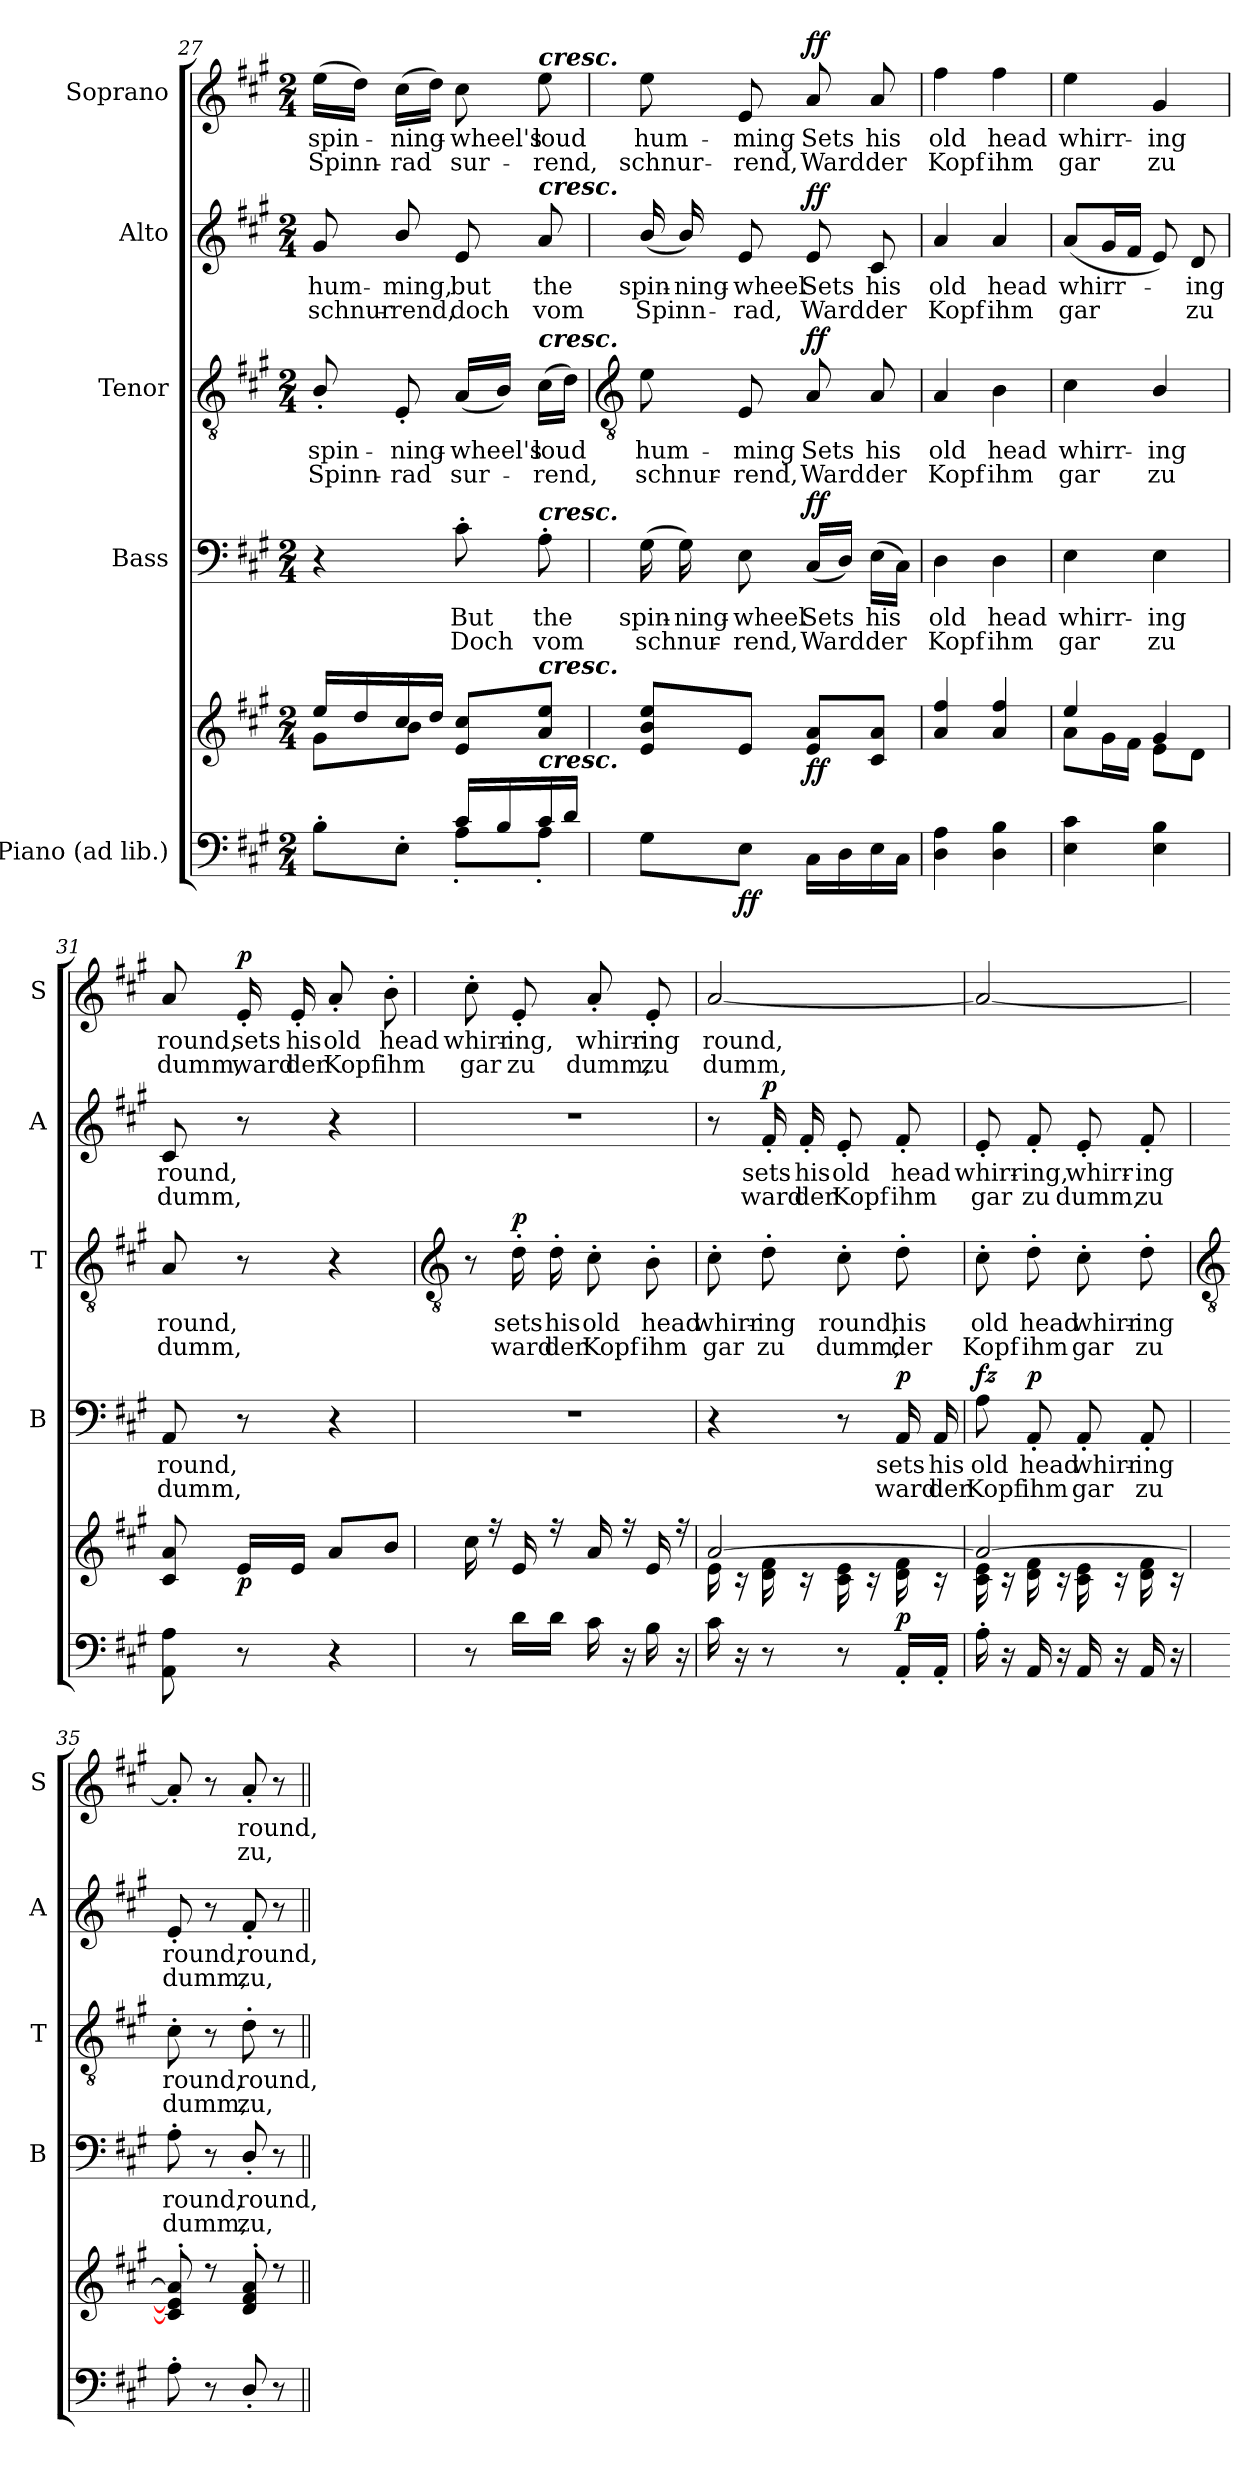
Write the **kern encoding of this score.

**kern	**kern	**dynam	**kern	**text	**text	**dynam	**kern	**text	**text	**dynam	**kern	**text	**text	**dynam	**kern	**text	**text	**dynam
*part5	*part5	*part5	*part4	*part4	*part4	*part4	*part3	*part3	*part3	*part3	*part2	*part2	*part2	*part2	*part1	*part1	*part1	*part1
*staff6	*staff5	*staff5/6	*staff4	*staff4	*staff4	*staff4	*staff3	*staff3	*staff3	*staff3	*staff2	*staff2	*staff2	*staff2	*staff1	*staff1	*staff1	*staff1
*I"Piano (ad lib.)	*	*	*I"Bass	*	*	*	*I"Tenor	*	*	*	*I"Alto	*	*	*	*I"Soprano	*	*	*
*	*	*	*I'B	*	*	*	*I'T	*	*	*	*I'A	*	*	*	*I'S	*	*	*
*clefF4	*clefG2	*	*clefF4	*	*	*	*clefGv2	*	*	*	*clefG2	*	*	*	*clefG2	*	*	*
*k[f#c#g#]	*k[f#c#g#]	*	*k[f#c#g#]	*	*	*	*k[f#c#g#]	*	*	*	*k[f#c#g#]	*	*	*	*k[f#c#g#]	*	*	*
*A:	*A:	*	*A:	*	*	*	*A:	*	*	*	*A:	*	*	*	*A:	*	*	*
*M2/4	*M2/4	*	*M2/4	*	*	*	*M2/4	*	*	*	*M2/4	*	*	*	*M2/4	*	*	*
=27	=27	=27	=27	=27	=27	=27	=27	=27	=27	=27	=27	=27	=27	=27	=27	=27	=27	=27
*^	*^	*	*	*	*	*	*	*	*	*	*	*	*	*	*	*	*	*
!	!	!	!	!	!	!	!	!	!	!LO:LY:b	!LO:LY:b	!	!	!LO:LY:b	!LO:LY:b	!	!	!LO:LY:b	!LO:LY:b	!
4ryy	8B'L	16ee/LL	8g#\L	.	4r	.	.	.	8B'/	spin-	-Spinn-	.	8g#	hum-	-schnur-	.	(>16eeLL	spin-	Spinn-	.
.	.	16dd/	.	.	.	.	.	.	.	.	.	.	.	.	.	.	16ddJJ)	.	.	.
!	!	!	!	!	!	!	!	!	!	!LO:LY:b	!LO:LY:b	!	!	!LO:LY:b	!LO:LY:b	!	!	!LO:LY:b	!LO:LY:b	!
.	8E'J	16cc#/	8b\J	.	.	.	.	.	8E'	-ning-	-rad	.	8b/	-ming,	rend,	.	(>16cc#LL	ning-	rad	.
.	.	16dd/JJ	.	.	.	.	.	.	.	.	.	.	.	.	.	.	16ddJJ)	.	.	.
!	!	!	!	!	!	!LO:LY:b	!LO:LY:b	!	!	!LO:LY:b	!LO:LY:b	!	!	!LO:LY:b	!LO:LY:b	!	!	!LO:LY:b	!LO:LY:b	!
16c#/LL	8A'L	8e/ 8cc#/L	4ryy	.	8c#'	But	Doch	.	(<16ALL	wheel's	sur-	.	8e	but	doch	.	8cc#	wheel's	sur-	.
16B/	.	.	.	.	.	.	.	.	16BJJ)	.	.	.	.	.	.	.	.	.	.	.
!	!	!	!	!	!	!	!	!	!	!	!	!	!	!	!	!	!LO:TX:a:Bi:t=cresc.	!	!	!
!	!	!	!	!	!	!	!	!	!	!	!	!	!LO:TX:a:Bi:t=cresc.	!	!	!	!	!	!	!
!	!	!	!	!	!	!	!	!	!LO:TX:a:Bi:t=cresc.	!	!	!	!	!	!	!	!	!	!	!
!	!	!	!	!	!LO:TX:a:Bi:t=cresc.	!	!	!	!	!	!	!	!	!	!	!	!	!	!	!
!	!	!LO:TX:a:Bi:t=cresc.	!	!	!	!	!	!	!	!	!	!	!	!	!	!	!	!	!	!
!LO:TX:a:Bi:t=cresc.	!	!	!	!	!	!	!	!	!	!	!	!	!	!	!	!	!	!	!	!
!	!	!	!	!	!	!LO:LY:b	!LO:LY:b	!	!	!LO:LY:b	!LO:LY:b	!	!	!LO:LY:b	!LO:LY:b	!	!	!LO:LY:b	!LO:LY:b	!
16c#/	8A'J	8a/ 8ee/J	.	.	8A'	the	vom	.	(>16c#LL	loud	rend,	.	8a	the	vom	.	8ee	-loud	rend,	.
16d/JJ	.	.	.	.	.	.	.	.	16dJJ)	.	.	.	.	.	.	.	.	.	.	.
*v	*v	*	*	*	*	*	*	*	*	*	*	*	*	*	*	*	*	*	*	*
!!LO:LB:g=z
=28	=28	=28	=28	=28	=28	=28	=28	=28	=28	=28	=28	=28	=28	=28	=28	=28	=28	=28	=28
*	*	*	*	*	*	*	*	*clefGv2	*	*	*	*	*	*	*	*	*	*	*
!	!	!LO:N:vis=1	!	!	!LO:LY:b	!LO:LY:b	!	!	!LO:LY:b	!LO:LY:b	!	!	!LO:LY:b	!LO:LY:b	!	!	!LO:LY:b	!LO:LY:b	!
8G#L	8e 8b 8eeL	2ryy	.	(>16G#	spin-	-schnur-	.	8e	hum-	-schnur-	.	(<16b/	spin-	-Spinn-	.	8ee	hum-	-schnur-	.
!	!	!	!	!	!LO:LY:b	!	!	!	!	!	!	!	!LO:LY:b	!	!	!	!	!	!
.	.	.	.	16G#)	ning-	.	.	.	.	.	.	16b/)	ning-	.	.	.	.	.	.
!	!	!	!LO:DY:b=2	!	!LO:LY:b	!LO:LY:b	!	!	!LO:LY:b	!LO:LY:b	!	!	!LO:LY:b	!LO:LY:b	!	!	!LO:LY:b	!LO:LY:b	!
8EJ	8eJ	.	ff	8E	-wheel	rend,	.	8E	-ming	rend,	.	8e	-wheel	rad,	.	8e	-ming	rend,	.
!	!	!	!LO:DY:b	!	!LO:LY:b	!LO:LY:b	!LO:DY:b	!	!LO:LY:b	!LO:LY:b	!LO:DY:b	!	!LO:LY:b	!LO:LY:b	!LO:DY:b	!	!LO:LY:b	!LO:LY:b	!LO:DY:b
16C#LL	8e 8aL	.	ff	(<16C#LL	Sets	Ward	ff	8A	Sets	Ward	ff	8e	Sets	Ward	ff	8a	Sets	Ward	ff
16D	.	.	.	16DJJ)	.	.	.	.	.	.	.	.	.	.	.	.	.	.	.
!	!	!	!	!	!LO:LY:b	!LO:LY:b	!	!	!LO:LY:b	!LO:LY:b	!	!	!LO:LY:b	!LO:LY:b	!	!	!LO:LY:b	!LO:LY:b	!
16E	8c# 8aJ	.	.	(>16ELL	his	der	.	8A	his	der	.	8c#	his	der	.	8a	his	der	.
16C#JJ	.	.	.	16C#JJ)	.	.	.	.	.	.	.	.	.	.	.	.	.	.	.
=29	=29	=29	=29	=29	=29	=29	=29	=29	=29	=29	=29	=29	=29	=29	=29	=29	=29	=29	=29
!	!	!LO:N:vis=1	!	!	!LO:LY:b	!LO:LY:b	!	!	!LO:LY:b	!LO:LY:b	!	!	!LO:LY:b	!LO:LY:b	!	!	!LO:LY:b	!LO:LY:b	!
4D 4A	4a 4ff#	2ryy	.	4D	old	Kopf	.	4A	old	Kopf	.	4a	old	Kopf	.	4ff#	old	Kopf	.
!	!	!	!	!	!LO:LY:b	!LO:LY:b	!	!	!LO:LY:b	!LO:LY:b	!	!	!LO:LY:b	!LO:LY:b	!	!	!LO:LY:b	!LO:LY:b	!
4D 4B	4a 4ff#	.	.	4D	head	ihm	.	4B	head	ihm	.	4a	head	ihm	.	4ff#	head	ihm	.
=30	=30	=30	=30	=30	=30	=30	=30	=30	=30	=30	=30	=30	=30	=30	=30	=30	=30	=30	=30
!	!	!	!	!	!LO:LY:b	!LO:LY:b	!	!	!LO:LY:b	!LO:LY:b	!	!	!LO:LY:b	!LO:LY:b	!	!	!LO:LY:b	!LO:LY:b	!
4E 4c#	4ee/	8a\L	.	4E	whirr-	-gar	.	4c#	whirr-	-gar	.	(<8aL	whirr-	gar	.	4ee	whirr-	-gar	.
.	.	16g#\L	.	.	.	.	.	.	.	.	.	16g#L	.	.	.	.	.	.	.
.	.	16f#\JJ	.	.	.	.	.	.	.	.	.	16f#JJ	.	.	.	.	.	.	.
!	!	!	!	!	!LO:LY:b	!LO:LY:b	!	!	!LO:LY:b	!LO:LY:b	!	!	!	!	!	!	!LO:LY:b	!LO:LY:b	!
4E 4B	4g#	8e\L	.	4E	ing	zu	.	4B/	ing	zu	.	8e)	.	.	.	4g#	ing	zu	.
!	!	!	!	!	!	!	!	!	!	!	!	!	!LO:LY:b	!LO:LY:b	!	!	!	!	!
.	.	8d\J	.	.	.	.	.	.	.	.	.	8d	ing	zu	.	.	.	.	.
=31	=31	=31	=31	=31	=31	=31	=31	=31	=31	=31	=31	=31	=31	=31	=31	=31	=31	=31	=31
!	!	!LO:N:vis=1	!	!	!LO:LY:b	!LO:LY:b	!	!	!LO:LY:b	!LO:LY:b	!	!	!LO:LY:b	!LO:LY:b	!	!	!LO:LY:b	!LO:LY:b	!
8AA 8A	8c# 8a	2ryy	.	8AA	round,	dumm,	.	8A	round,	dumm,	.	8c#	round,	dumm,	.	8a	round,	dumm,	.
!	!	!	!LO:DY:b	!	!	!	!	!	!	!	!	!	!	!	!	!	!LO:LY:b	!LO:LY:b	!LO:DY:b
8r	16eLL	.	p	8r	.	.	.	8r	.	.	.	8r	.	.	.	16e'	sets	ward	p
!	!	!	!	!	!	!	!	!	!	!	!	!	!	!	!	!	!LO:LY:b	!LO:LY:b	!
.	16eJJ	.	.	.	.	.	.	.	.	.	.	.	.	.	.	16e'	his	der	.
!	!	!	!	!	!	!	!	!	!	!	!	!	!	!	!	!	!LO:LY:b	!LO:LY:b	!
4r	8aL	.	.	4r	.	.	.	4r	.	.	.	4r	.	.	.	8a'	old	Kopf	.
!	!	!	!	!	!	!	!	!	!	!	!	!	!	!	!	!	!LO:LY:b	!LO:LY:b	!
.	8bJ	.	.	.	.	.	.	.	.	.	.	.	.	.	.	8b'	head	ihm	.
!!LO:LB:g=z
=32	=32	=32	=32	=32	=32	=32	=32	=32	=32	=32	=32	=32	=32	=32	=32	=32	=32	=32	=32
*	*	*	*	*	*	*	*	*clefGv2	*	*	*	*	*	*	*	*	*	*	*
!	!	!LO:N:vis=1	!	!LO:N:vis=1	!	!	!	!	!	!	!	!LO:N:vis=1	!	!	!	!	!LO:LY:b	!LO:LY:b	!
8r	16cc#\	2ryy	.	2r	.	.	.	8r	.	.	.	2r	.	.	.	8cc#'	whirr-	-gar	.
.	16r	.	.	.	.	.	.	.	.	.	.	.	.	.	.	.	.	.	.
!	!	!	!	!	!	!	!	!	!LO:LY:b	!LO:LY:b	!LO:DY:b	!	!	!	!	!	!LO:LY:b	!LO:LY:b	!
16dLL	16e/	.	.	.	.	.	.	16d'	sets	ward	p	.	.	.	.	8e'	ing,	zu	.
!	!	!	!	!	!	!	!	!	!LO:LY:b	!LO:LY:b	!	!	!	!	!	!	!	!	!
16dJJ	16r	.	.	.	.	.	.	16d'	his	der	.	.	.	.	.	.	.	.	.
!	!	!	!	!	!	!	!	!	!LO:LY:b	!LO:LY:b	!	!	!	!	!	!	!LO:LY:b	!LO:LY:b	!
16c#	16a/	.	.	.	.	.	.	8c#'	old	Kopf	.	.	.	.	.	8a'	whirr-	-dumm,	.
16r	16r	.	.	.	.	.	.	.	.	.	.	.	.	.	.	.	.	.	.
!	!	!	!	!	!	!	!	!	!LO:LY:b	!LO:LY:b	!	!	!	!	!	!	!LO:LY:b	!LO:LY:b	!
16B	16e/	.	.	.	.	.	.	8B'	head	ihm	.	.	.	.	.	8e'	ing	zu	.
16r	16r	.	.	.	.	.	.	.	.	.	.	.	.	.	.	.	.	.	.
=33	=33	=33	=33	=33	=33	=33	=33	=33	=33	=33	=33	=33	=33	=33	=33	=33	=33	=33	=33
!	!	!	!	!	!	!	!	!	!LO:LY:b	!LO:LY:b	!	!	!	!	!	!	!LO:LY:b	!LO:LY:b	!
16c#	[2a/	16e\	.	4r	.	.	.	8c#'	whirr-	-gar	.	8r	.	.	.	[2a	round,	dumm,	.
16r	.	16r	.	.	.	.	.	.	.	.	.	.	.	.	.	.	.	.	.
!	!	!	!	!	!	!	!	!	!LO:LY:b	!LO:LY:b	!	!	!LO:LY:b	!LO:LY:b	!LO:DY:b	!	!	!	!
8r	.	16d\ 16f#\	.	.	.	.	.	8d'	ing	zu	.	16f#'	sets	ward	p	.	.	.	.
!	!	!	!	!	!	!	!	!	!	!	!	!	!LO:LY:b	!LO:LY:b	!	!	!	!	!
.	.	16r	.	.	.	.	.	.	.	.	.	16f#'	his	der	.	.	.	.	.
!	!	!	!	!	!	!	!	!	!LO:LY:b	!LO:LY:b	!	!	!LO:LY:b	!LO:LY:b	!	!	!	!	!
8r	.	16c#\ 16e\	.	8r	.	.	.	8c#'	round,	dumm,	.	8e'	old	Kopf	.	.	.	.	.
.	.	16r	.	.	.	.	.	.	.	.	.	.	.	.	.	.	.	.	.
!	!	!	!LO:DY:a=2	!	!LO:LY:b	!LO:LY:b	!LO:DY:b	!	!LO:LY:b	!LO:LY:b	!	!	!LO:LY:b	!LO:LY:b	!	!	!	!	!
16AA'LL	.	16d\ 16f#\	p	16AA	sets	ward	p	8d'	his	der	.	8f#'	head	ihm	.	.	.	.	.
!	!	!	!	!	!LO:LY:b	!LO:LY:b	!	!	!	!	!	!	!	!	!	!	!	!	!
16AA'JJ	.	16r	.	16AA	his	der	.	.	.	.	.	.	.	.	.	.	.	.	.
=34	=34	=34	=34	=34	=34	=34	=34	=34	=34	=34	=34	=34	=34	=34	=34	=34	=34	=34	=34
!	!	!	!	!	!LO:LY:b	!LO:LY:b	!LO:DY:b	!	!LO:LY:b	!LO:LY:b	!	!	!LO:LY:b	!LO:LY:b	!	!	!	!	!
16A'	2a/_	16c#\ 16e\	.	8A	old	Kopf	fz	8c#'	old	Kopf	.	8e'	whirr-	-gar	.	2a_	.	.	.
16r	.	16r	.	.	.	.	.	.	.	.	.	.	.	.	.	.	.	.	.
!	!	!	!	!	!LO:LY:b	!LO:LY:b	!LO:DY:b	!	!LO:LY:b	!LO:LY:b	!	!	!LO:LY:b	!LO:LY:b	!	!	!	!	!
16AA	.	16d\ 16f#\	.	8AA'	head	ihm	p	8d'	head	ihm	.	8f#'	ing,	zu	.	.	.	.	.
16r	.	16r	.	.	.	.	.	.	.	.	.	.	.	.	.	.	.	.	.
!	!	!	!	!	!LO:LY:b	!LO:LY:b	!	!	!LO:LY:b	!LO:LY:b	!	!	!LO:LY:b	!LO:LY:b	!	!	!	!	!
16AA	.	16c#\ 16e\	.	8AA'	whirr-	-gar	.	8c#'	whirr-	-gar	.	8e'	whirr-	-dumm,	.	.	.	.	.
16r	.	16r	.	.	.	.	.	.	.	.	.	.	.	.	.	.	.	.	.
!	!	!	!	!	!LO:LY:b	!LO:LY:b	!	!	!LO:LY:b	!LO:LY:b	!	!	!LO:LY:b	!LO:LY:b	!	!	!	!	!
16AA	.	16d\ 16f#\	.	8AA'	ing	zu	.	8d'	ing	zu	.	8f#'	ing	zu	.	.	.	.	.
16r	.	16r	.	.	.	.	.	.	.	.	.	.	.	.	.	.	.	.	.
!!LO:LB:g=z
=35	=35	=35	=35	=35	=35	=35	=35	=35	=35	=35	=35	=35	=35	=35	=35	=35	=35	=35	=35
*	*	*	*	*	*	*	*	*clefGv2	*	*	*	*	*	*	*	*	*	*	*
!	!	!LO:N:vis=1	!	!	!LO:LY:b	!LO:LY:b	!	!	!LO:LY:b	!LO:LY:b	!	!	!LO:LY:b	!LO:LY:b	!	!	!	!	!
8A'	8c#/]' 8e/]' 8a/]'	2ryy	.	8A'	round,	dumm,	.	8c#'	round,	dumm,	.	8e'	round,	dumm,	.	8a']	.	.	.
8r	8r	.	.	8r	.	.	.	8r	.	.	.	8r	.	.	.	8r	.	.	.
!	!	!	!	!	!LO:LY:b	!LO:LY:b	!	!	!LO:LY:b	!LO:LY:b	!	!	!LO:LY:b	!LO:LY:b	!	!	!LO:LY:b	!LO:LY:b	!
8D'/	8d/' 8f#/' 8a/'	.	.	8D'/	round,	zu,	.	8d'	round,	zu,	.	8f#'	round,	zu,	.	8a'	round,	zu,	.
8r	8r	.	.	8r	.	.	.	8r	.	.	.	8r	.	.	.	8r	.	.	.
*	*v	*v	*	*	*	*	*	*	*	*	*	*	*	*	*	*	*	*	*
=||	=||	=||	=||	=||	=||	=||	=||	=||	=||	=||	=||	=||	=||	=||	=||	=||	=||	=||
*-	*-	*-	*-	*-	*-	*-	*-	*-	*-	*-	*-	*-	*-	*-	*-	*-	*-	*-
